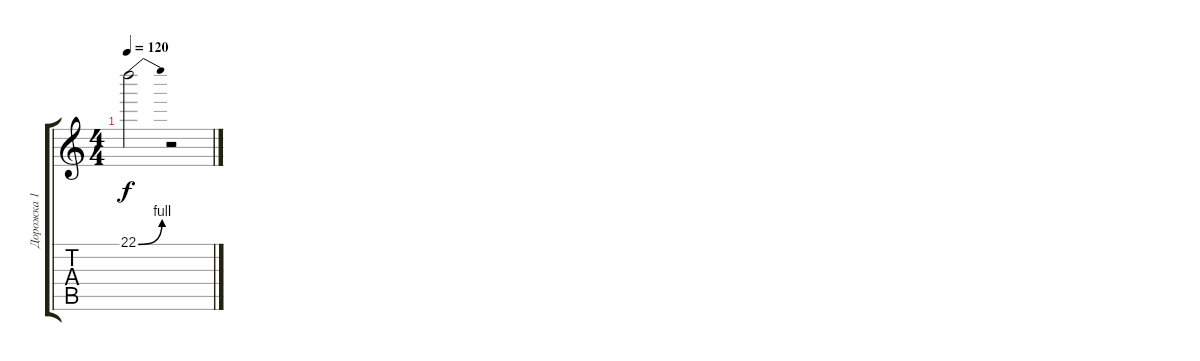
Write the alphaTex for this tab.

\track ("Дорожка 1" "Дорожка 1") {instrument overdrivenguitar}
\staff {score tabs}
\tuning (E4 B3 G3 D3 A2 E2) {hide}
\ts (4 4)
\tempo 120
\clef g2
\ks c
22.1{be (bend 0 0 60 4)}.2{dy f} r.2
